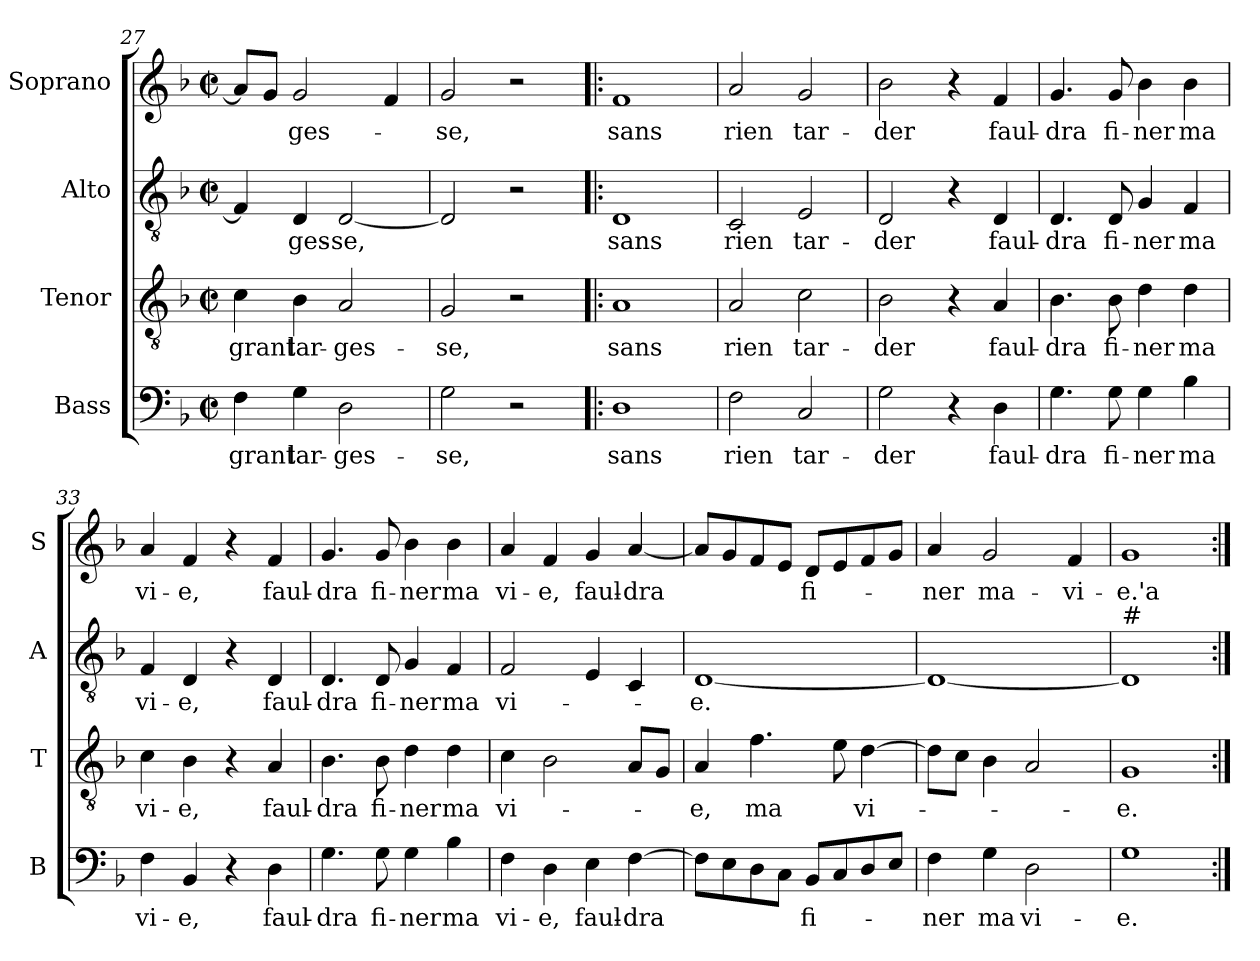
**kern	**text	**kern	**text	**kern	**text	**kern	**text
*part4	*part4	*part3	*part3	*part2	*part2	*part1	*part1
*staff4	*staff4	*staff3	*staff3	*staff2	*staff2	*staff1	*staff1
*I"Bass	*	*I"Tenor	*	*I"Alto	*	*I"Soprano	*
*I'B	*	*I'T	*	*I'A	*	*I'S	*
*clefF4	*	*clefGv2	*	*clefGv2	*	*clefG2	*
*k[b-]	*	*k[b-]	*	*k[b-]	*	*k[b-]	*
*F:	*	*F:	*	*F:	*	*F:	*
*M2/2	*	*M2/2	*	*M2/2	*	*M2/2	*
*met(c|)	*	*met(c|)	*	*met(c|)	*	*met(c|)	*
=27	=27	=27	=27	=27	=27	=27	=27
!	!LO:LY:b	!	!LO:LY:b	!	!	!	!
4F\	grant	4c\	grant	4F/]	.	8a/L]	.
.	.	.	.	.	.	8g/J	.
!	!LO:LY:b	!	!LO:LY:b	!	!LO:LY:b	!	!LO:LY:b
4G\	lar-	4B-\	lar-	4D/	-ges-	2g/	-ges-
!	!LO:LY:b	!	!LO:LY:b	!	!LO:LY:b	!	!
2D\	-ges-	2A/	-ges-	[2D/	-se,	.	.
.	.	.	.	.	.	4f/	.
=28	=28	=28	=28	=28	=28	=28	=28
!	!LO:LY:b	!	!LO:LY:b	!	!	!	!LO:LY:b
2G\	-se,	2G/	-se,	2D/]	.	2g/	-se,
2r	.	2r	.	2r	.	2r	.
=29!|:	=29!|:	=29!|:	=29!|:	=29!|:	=29!|:	=29!|:	=29!|:
!	!LO:LY:b	!	!LO:LY:b	!	!LO:LY:b	!	!LO:LY:b
1D	sans	1A	sans	1D	sans	1f	sans
!!LO:PB:g=z
=30	=30	=30	=30	=30	=30	=30	=30
!	!LO:LY:b	!	!LO:LY:b	!	!LO:LY:b	!	!LO:LY:b
2F\	rien	2A/	rien	2C/	rien	2a/	rien
!	!LO:LY:b	!	!LO:LY:b	!	!LO:LY:b	!	!LO:LY:b
2C/	tar-	2c\	tar-	2E/	tar-	2g/	tar-
=31	=31	=31	=31	=31	=31	=31	=31
!	!LO:LY:b	!	!LO:LY:b	!	!LO:LY:b	!	!LO:LY:b
2G\	-der	2B-\	-der	2D/	-der	2b-\	-der
4r	.	4r	.	4r	.	4r	.
!	!LO:LY:b	!	!LO:LY:b	!	!LO:LY:b	!	!LO:LY:b
4D\	faul-	4A/	faul-	4D/	faul-	4f/	faul-
=32	=32	=32	=32	=32	=32	=32	=32
!	!LO:LY:b	!	!LO:LY:b	!	!LO:LY:b	!	!LO:LY:b
4.G\	-dra	4.B-\	-dra	4.D/	-dra	4.g/	-dra
!	!LO:LY:b	!	!LO:LY:b	!	!LO:LY:b	!	!LO:LY:b
8G\	fi-	8B-\	fi-	8D/	fi-	8g/	fi-
!	!LO:LY:b	!	!LO:LY:b	!	!LO:LY:b	!	!LO:LY:b
4G\	-ner	4d\	-ner	4G/	-ner	4b-\	-ner
!	!LO:LY:b	!	!LO:LY:b	!	!LO:LY:b	!	!LO:LY:b
4B-\	ma	4d\	ma	4F/	ma	4b-\	ma
=33	=33	=33	=33	=33	=33	=33	=33
!	!LO:LY:b	!	!LO:LY:b	!	!LO:LY:b	!	!LO:LY:b
4F\	vi-	4c\	vi-	4F/	vi-	4a/	vi-
!	!LO:LY:b	!	!LO:LY:b	!	!LO:LY:b	!	!LO:LY:b
4BB-/	-e,	4B-\	-e,	4D/	-e,	4f/	-e,
4r	.	4r	.	4r	.	4r	.
!	!LO:LY:b	!	!LO:LY:b	!	!LO:LY:b	!	!LO:LY:b
4D\	faul-	4A/	faul-	4D/	faul-	4f/	faul-
=34	=34	=34	=34	=34	=34	=34	=34
!	!LO:LY:b	!	!LO:LY:b	!	!LO:LY:b	!	!LO:LY:b
4.G\	-dra	4.B-\	-dra	4.D/	-dra	4.g/	-dra
!	!LO:LY:b	!	!LO:LY:b	!	!LO:LY:b	!	!LO:LY:b
8G\	fi-	8B-\	fi-	8D/	fi-	8g/	fi-
!	!LO:LY:b	!	!LO:LY:b	!	!LO:LY:b	!	!LO:LY:b
4G\	-ner	4d\	-ner	4G/	-ner	4b-\	-ner
!	!LO:LY:b	!	!LO:LY:b	!	!LO:LY:b	!	!LO:LY:b
4B-\	ma	4d\	ma	4F/	ma	4b-\	ma
!!LO:LB:g=z
=35	=35	=35	=35	=35	=35	=35	=35
!	!LO:LY:b	!	!LO:LY:b	!	!LO:LY:b	!	!LO:LY:b
4F\	vi-	4c\	vi-	2F/	vi-	4a/	vi-
!	!LO:LY:b	!	!	!	!	!	!LO:LY:b
4D\	-e,	2B-\	.	.	.	4f/	-e,
!	!LO:LY:b	!	!	!	!	!	!LO:LY:b
4E\	faul-	.	.	4E/	.	4g/	faul-
!	!LO:LY:b	!	!	!	!	!	!LO:LY:b
[4F\	-dra	8A/L	.	4C/	.	[4a/	-dra
.	.	8G/J	.	.	.	.	.
=36	=36	=36	=36	=36	=36	=36	=36
!	!	!	!LO:LY:b	!	!LO:LY:b	!	!
8F\L]	.	4A/	-e,	[1D	-e.	8a/L]	.
8E\	.	.	.	.	.	8g/	.
!	!	!	!LO:LY:b	!	!	!	!
8D\	.	4.f\	ma	.	.	8f/	.
8C\J	.	.	.	.	.	8e/J	.
!	!LO:LY:b	!	!	!	!	!	!LO:LY:b
8BB-/L	fi-	.	.	.	.	8d/L	fi-
8C/	.	8e\	.	.	.	8e/	.
!	!	!	!LO:LY:b	!	!	!	!
8D/	.	[4d\	vi-	.	.	8f/	.
8E/J	.	.	.	.	.	8g/J	.
=37	=37	=37	=37	=37	=37	=37	=37
!	!LO:LY:b	!	!	!	!	!	!LO:LY:b
4F\	-ner	8d\L]	.	1D_	.	4a/	-ner
.	.	8c\J	.	.	.	.	.
!	!LO:LY:b	!	!	!	!	!	!LO:LY:b
4G\	ma	4B-\	.	.	.	2g/	ma-
!	!LO:LY:b	!	!	!	!	!	!
2D\	vi-	2A/	.	.	.	.	.
!	!	!	!	!	!	!	!LO:LY:b
.	.	.	.	.	.	4f/	-vi-
=38	=38	=38	=38	=38	=38	=38	=38
!	!	!	!	!LO:TX:a:t=#	!	!	!
!	!LO:LY:b	!	!LO:LY:b	!	!	!	!LO:LY:b
1G	-e.	1G	-e.	1D]	.	1g	-e.'a
=:|!	=:|!	=:|!	=:|!	=:|!	=:|!	=:|!	=:|!
*-	*-	*-	*-	*-	*-	*-	*-
